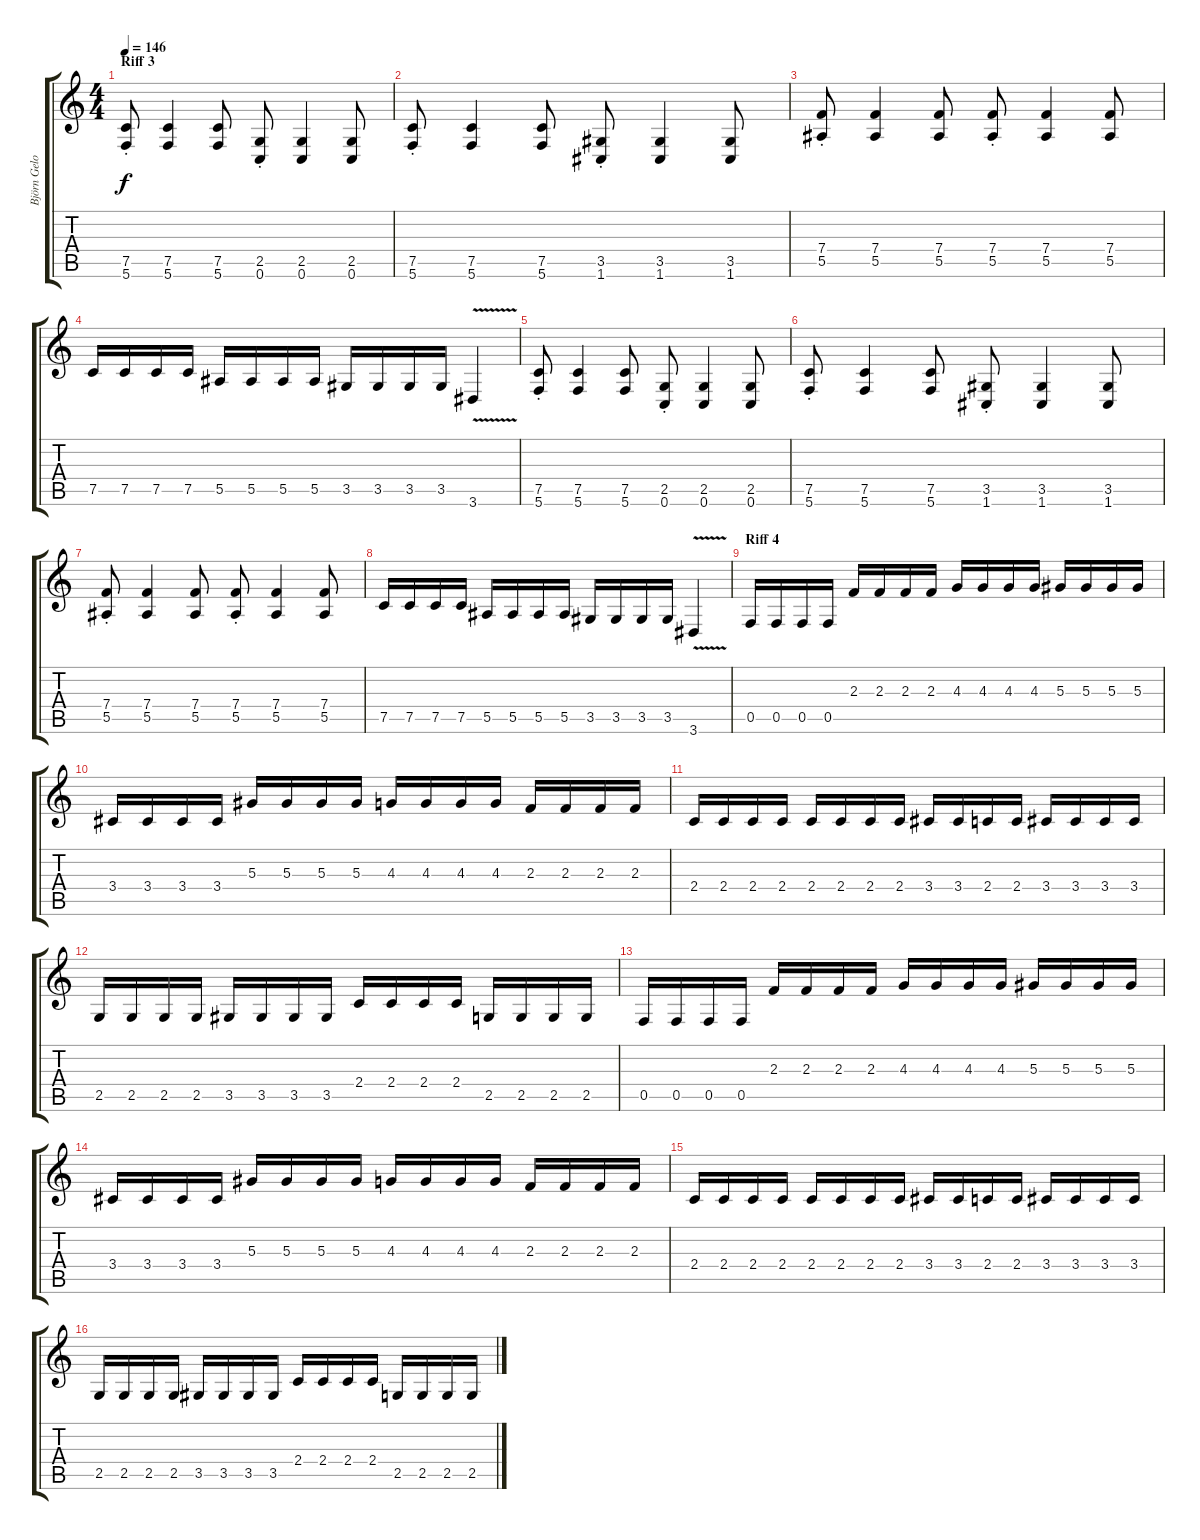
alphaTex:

\track ("Björn Gelotte" "Björn Gelo") {instrument distortionguitar}
\staff {score tabs}
\tuning (C4 G3 Eb3 Bb2 F2 C2) {hide}
\ts (4 4)
\section ("" "Riff 3")
\tempo 146
\clef g2
\ks c
(7.5{st} 5.6{st}).8{dy f} (7.5 5.6).4 (7.5 5.6).8 (2.5{st} 0.6{st}).8 (2.5 0.6).4 (2.5 0.6).8 |
(7.5{st} 5.6{st}).8 (7.5 5.6).4 (7.5 5.6).8 (3.5{st} 1.6{st}).8 (3.5 1.6).4 (3.5 1.6).8 |
(7.4{st} 5.5{st}).8 (7.4 5.5).4 (7.4 5.5).8 (7.4{st} 5.5{st}).8 (7.4 5.5).4 (7.4 5.5).8 |
7.5.16 7.5.16 7.5.16 7.5.16 5.5.16 5.5.16 5.5.16 5.5.16 3.5.16 3.5.16 3.5.16 3.5.16 3.6{v}.4 |
(7.5{st} 5.6{st}).8 (7.5 5.6).4 (7.5 5.6).8 (2.5{st} 0.6{st}).8 (2.5 0.6).4 (2.5 0.6).8 |
(7.5{st} 5.6{st}).8 (7.5 5.6).4 (7.5 5.6).8 (3.5{st} 1.6{st}).8 (3.5 1.6).4 (3.5 1.6).8 |
(7.4{st} 5.5{st}).8 (7.4 5.5).4 (7.4 5.5).8 (7.4{st} 5.5{st}).8 (7.4 5.5).4 (7.4 5.5).8 |
7.5.16 7.5.16 7.5.16 7.5.16 5.5.16 5.5.16 5.5.16 5.5.16 3.5.16 3.5.16 3.5.16 3.5.16 3.6{v}.4 |
\section ("" "Riff 4")
0.5.16 0.5.16 0.5.16 0.5.16 2.3.16 2.3.16 2.3.16 2.3.16 4.3.16 4.3.16 4.3.16 4.3.16 5.3.16 5.3.16 5.3.16 5.3.16 |
3.4.16 3.4.16 3.4.16 3.4.16 5.3.16 5.3.16 5.3.16 5.3.16 4.3.16 4.3.16 4.3.16 4.3.16 2.3.16 2.3.16 2.3.16 2.3.16 |
2.4.16 2.4.16 2.4.16 2.4.16 2.4.16 2.4.16 2.4.16 2.4.16 3.4.16 3.4.16 2.4.16 2.4.16 3.4.16 3.4.16 3.4.16 3.4.16 |
2.5.16 2.5.16 2.5.16 2.5.16 3.5.16 3.5.16 3.5.16 3.5.16 2.4.16 2.4.16 2.4.16 2.4.16 2.5.16 2.5.16 2.5.16 2.5.16 |
0.5.16 0.5.16 0.5.16 0.5.16 2.3.16 2.3.16 2.3.16 2.3.16 4.3.16 4.3.16 4.3.16 4.3.16 5.3.16 5.3.16 5.3.16 5.3.16 |
3.4.16 3.4.16 3.4.16 3.4.16 5.3.16 5.3.16 5.3.16 5.3.16 4.3.16 4.3.16 4.3.16 4.3.16 2.3.16 2.3.16 2.3.16 2.3.16 |
2.4.16 2.4.16 2.4.16 2.4.16 2.4.16 2.4.16 2.4.16 2.4.16 3.4.16 3.4.16 2.4.16 2.4.16 3.4.16 3.4.16 3.4.16 3.4.16 |
2.5.16 2.5.16 2.5.16 2.5.16 3.5.16 3.5.16 3.5.16 3.5.16 2.4.16 2.4.16 2.4.16 2.4.16 2.5.16 2.5.16 2.5.16 2.5.16
